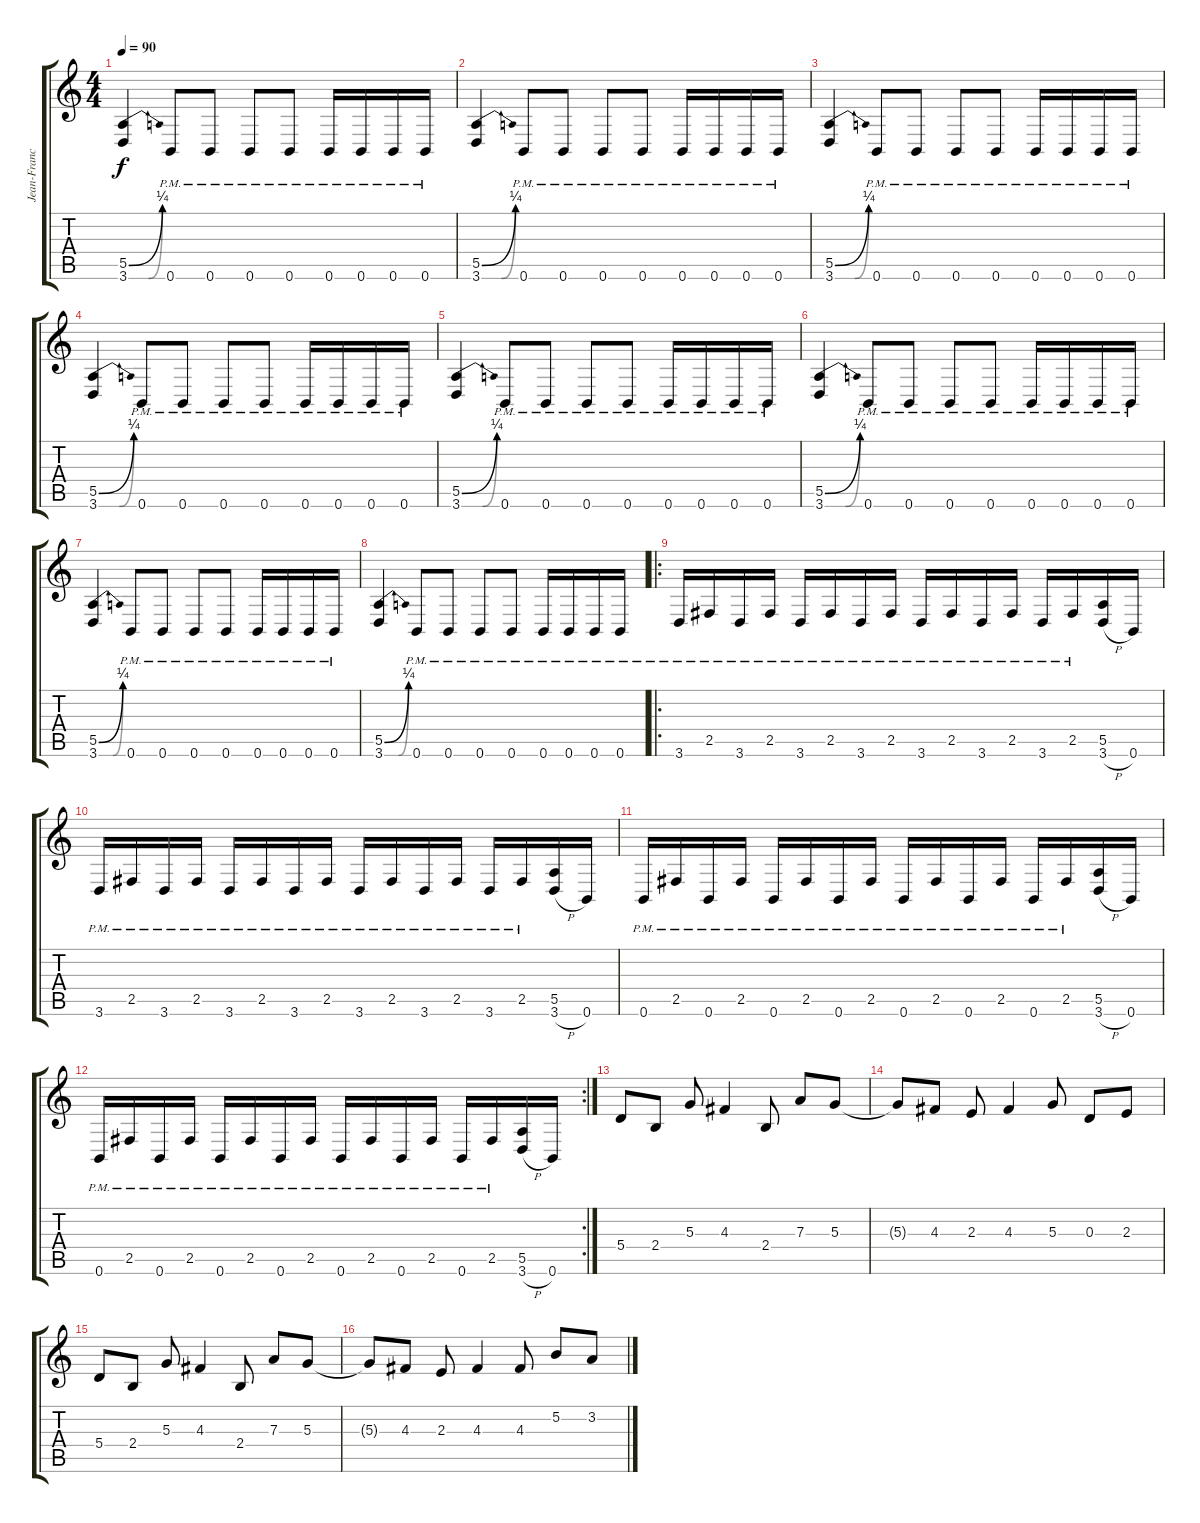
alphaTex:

\track ("Jean-Francois Dagenals (Lead)" "Jean-Franc") {instrument distortionguitar}
\staff {score tabs}
\tuning (B3 Gb3 D3 A2 E2 B1) {hide}
\ts (4 4)
\tempo 90
\clef g2
\ks c
(5.5{be (bend 0 0 60 1)} 3.6{be (custom 0 0 6 0 15 0 35 0 60 1)}).4{dy f} 0.6{pm}.8 0.6{pm}.8 0.6{pm}.8 0.6{pm}.8 0.6{pm}.16 0.6{pm}.16 0.6{pm}.16 0.6{pm}.16 |
(5.5{be (bend 0 0 60 1)} 3.6{be (custom 0 0 6 0 15 0 35 0 60 1)}).4{balance 0} 0.6{pm}.8 0.6{pm}.8 0.6{pm}.8 0.6{pm}.8 0.6{pm}.16 0.6{pm}.16 0.6{pm}.16 0.6{pm}.16 |
(5.5{be (bend 0 0 60 1)} 3.6{be (custom 0 0 6 0 15 0 35 0 60 1)}).4 0.6{pm}.8 0.6{pm}.8 0.6{pm}.8 0.6{pm}.8 0.6{pm}.16 0.6{pm}.16 0.6{pm}.16 0.6{pm}.16 |
(5.5{be (bend 0 0 60 1)} 3.6{be (custom 0 0 6 0 15 0 35 0 60 1)}).4 0.6{pm}.8 0.6{pm}.8 0.6{pm}.8 0.6{pm}.8 0.6{pm}.16 0.6{pm}.16 0.6{pm}.16 0.6{pm}.16 |
(5.5{be (bend 0 0 60 1)} 3.6{be (custom 0 0 6 0 15 0 35 0 60 1)}).4 0.6{pm}.8 0.6{pm}.8 0.6{pm}.8 0.6{pm}.8 0.6{pm}.16 0.6{pm}.16 0.6{pm}.16 0.6{pm}.16 |
(5.5{be (bend 0 0 60 1)} 3.6{be (custom 0 0 6 0 15 0 35 0 60 1)}).4 0.6{pm}.8 0.6{pm}.8 0.6{pm}.8 0.6{pm}.8 0.6{pm}.16 0.6{pm}.16 0.6{pm}.16 0.6{pm}.16 |
(5.5{be (bend 0 0 60 1)} 3.6{be (custom 0 0 6 0 15 0 35 0 60 1)}).4 0.6{pm}.8 0.6{pm}.8 0.6{pm}.8 0.6{pm}.8 0.6{pm}.16 0.6{pm}.16 0.6{pm}.16 0.6{pm}.16 |
(5.5{be (bend 0 0 60 1)} 3.6{be (custom 0 0 6 0 15 0 35 0 60 1)}).4 0.6{pm}.8 0.6{pm}.8 0.6{pm}.8 0.6{pm}.8 0.6{pm}.16 0.6{pm}.16 0.6{pm}.16 0.6{pm}.16 |
\ro
3.6{pm}.16 2.5{pm}.16 3.6{pm}.16 2.5{pm}.16 3.6{pm}.16 2.5{pm}.16 3.6{pm}.16 2.5{pm}.16 3.6{pm}.16 2.5{pm}.16 3.6{pm}.16 2.5{pm}.16 3.6{pm}.16 2.5{pm}.16 (5.5 3.6{h}).16 0.6.16 |
3.6{pm}.16 2.5{pm}.16 3.6{pm}.16 2.5{pm}.16 3.6{pm}.16 2.5{pm}.16 3.6{pm}.16 2.5{pm}.16 3.6{pm}.16 2.5{pm}.16 3.6{pm}.16 2.5{pm}.16 3.6{pm}.16 2.5{pm}.16 (5.5 3.6{h}).16 0.6.16 |
0.6{pm}.16 2.5{pm}.16 0.6{pm}.16 2.5{pm}.16 0.6{pm}.16 2.5{pm}.16 0.6{pm}.16 2.5{pm}.16 0.6{pm}.16 2.5{pm}.16 0.6{pm}.16 2.5{pm}.16 0.6{pm}.16 2.5{pm}.16 (5.5 3.6{h}).16 0.6.16 |
\rc 2
0.6{pm}.16 2.5{pm}.16 0.6{pm}.16 2.5{pm}.16 0.6{pm}.16 2.5{pm}.16 0.6{pm}.16 2.5{pm}.16 0.6{pm}.16 2.5{pm}.16 0.6{pm}.16 2.5{pm}.16 0.6{pm}.16 2.5{pm}.16 (5.5 3.6{h}).16 0.6.16 |
5.4.8 2.4.8 5.3.8 4.3.4 2.4.8 7.3.8 5.3.8 |
5.3{t}.8 4.3.8 2.3.8 4.3.4 5.3.8 0.3.8 2.3.8 |
5.4.8 2.4.8 5.3.8 4.3.4 2.4.8 7.3.8 5.3.8 |
5.3{t}.8 4.3.8 2.3.8 4.3.4 4.3.8 5.2.8 3.2.8
